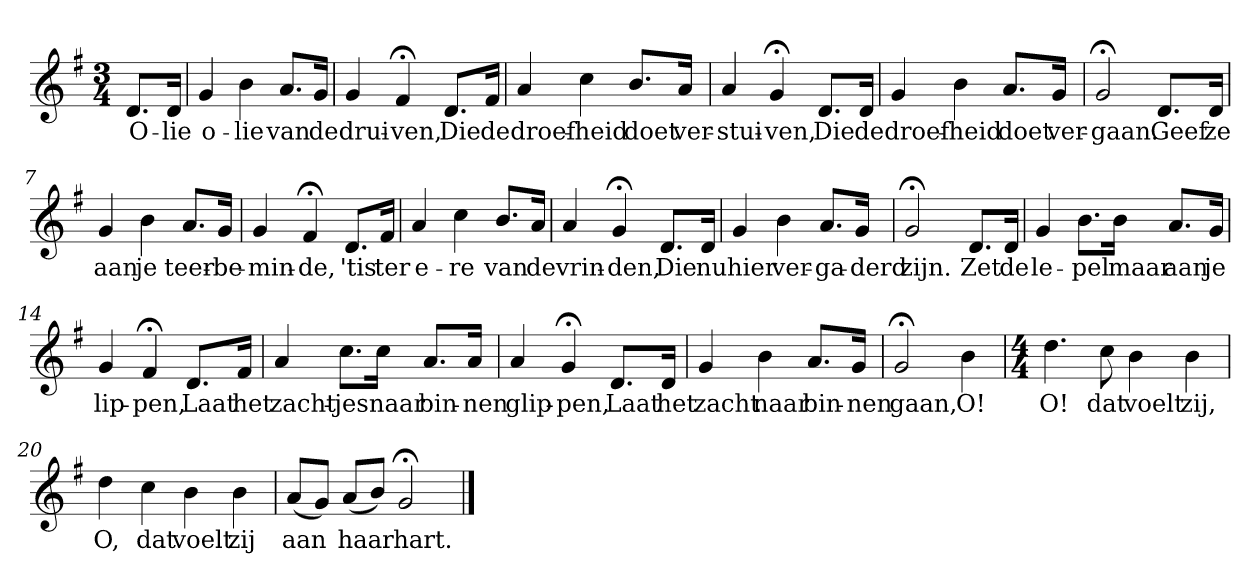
**kern	**text
*part1	*part1
*staff1	*staff1
*k[f#]	*
*G:	*
*M3/4	*
*MM120	*
=	=
8.dL	O-
16dJk	-lie
=1	=1
4g	o-
4b	-lie
8.aL	van
16gJk	de
=2	=2
4g	drui-
4f#;<	-ven,
8.dL	Die
16f#Jk	de
=3	=3
4a	droef-
4cc	-heid
8.bL	doet
16aJk	ver-
=4	=4
4a	-stui-
4g;<	-ven,
8.dL	Die
16dJk	de
=5	=5
4g	droef-
4b	-heid
8.aL	doet
16gJk	ver-
=6	=6
2g;<	-gaan.
8.dL	Geef
16dJk	ze
=7	=7
4g	aan
4b	je
8.aL	teer-
16gJk	-be-
=8	=8
4g	-min-
4f#;<	-de,
8.dL	'tis
16f#Jk	ter
=9	=9
4a	e-
4cc	-re
8.bL	van
16aJk	de
=10	=10
4a	vrin-
4g;<	-den,
8.dL	Die
16dJk	nu
=11	=11
4g	hier
4b	ver-
8.aL	-ga-
16gJk	-derd
=12	=12
2g;<	zijn.
8.dL	Zet
16dJk	de
=13	=13
4g	le-
8.bL	-pel
16bJk	maar
8.aL	aan
16gJk	je
=14	=14
4g	lip-
4f#;<	-pen,
8.dL	Laat
16f#Jk	het
=15	=15
4a	zacht-
8.ccL	-jes
16ccJk	naar
8.aL	bin-
16aJk	-nen
=16	=16
4a	glip-
4g;<	-pen,
8.dL	Laat
16dJk	het
=17	=17
4g	zacht
4b	naar
8.aL	bin-
16gJk	-nen
=18	=18
2g;<	gaan,
4b	O!
=19	=19
*M4/4	*
4.dd	O!
8cc	dat
4b	voelt
4b	zij,
=20	=20
4dd	O,
4cc	dat
4b	voelt
4b	zij
=21	=21
(8aL	aan
8gJ)	.
(8aL	haar
8bJ)	.
2g;<	hart.
==	==
*-	*-
